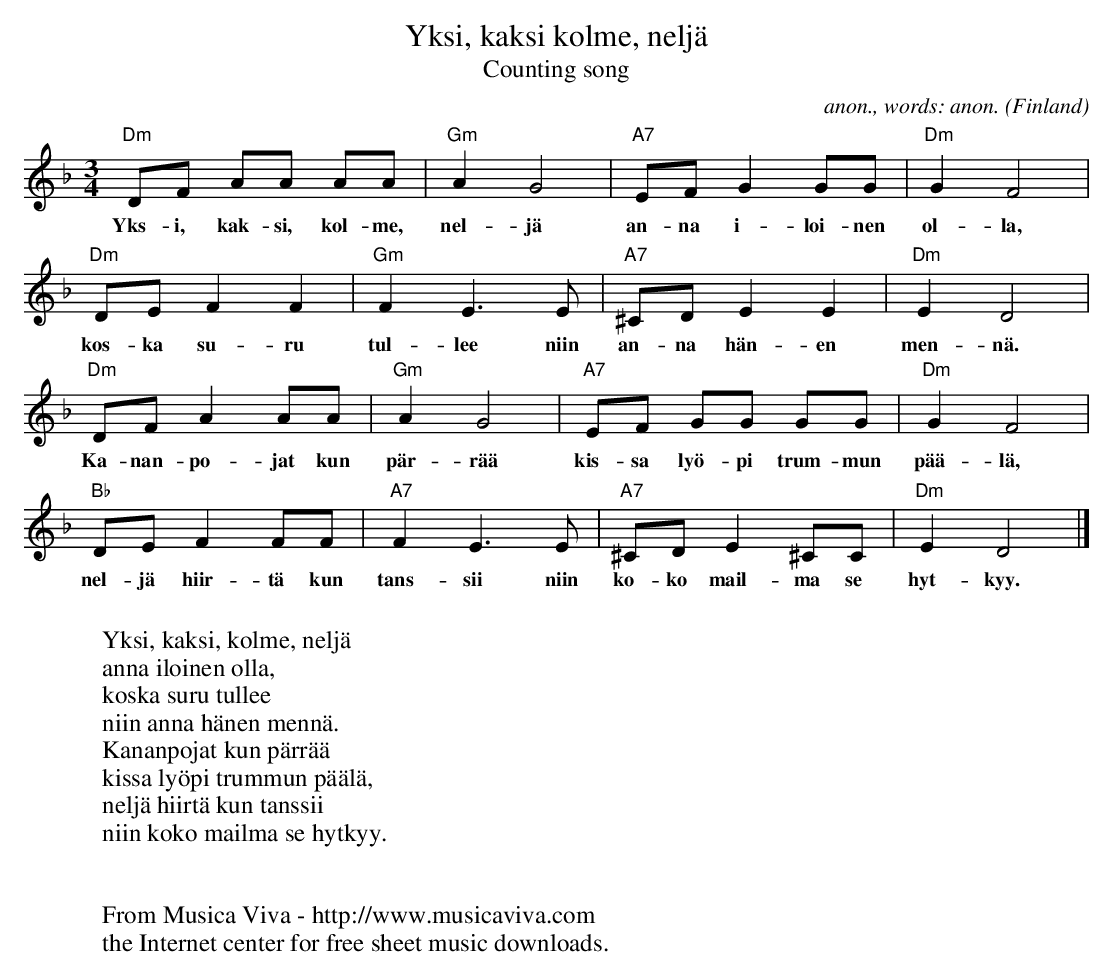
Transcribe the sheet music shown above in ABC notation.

X:1
T:Yksi, kaksi kolme, nelj\"a
T:Counting song
C:anon., words: anon.
O:Finland
M:3/4
L:1/8
K:Dm
"Dm"DF AA AA|"Gm"A2G4|"A7"EF G2 GG|"Dm"G2F4|
w:Yks-i, kak-si, kol-me, nel-j\"a an-na i-loi-nen ol-la,
 "Dm"DE F2 F2|"Gm"F2 E3 E|"A7"^CD E2 E2|"Dm"E2D4|
w:kos-ka su-ru tul-lee niin an-na h\"an-en men-n\"a.
"Dm"DF A2 AA|"Gm"A2G4|"A7"EF GG GG|"Dm"G2F4|
w:Ka-nan-po-jat kun p\"ar-r\"a\"a kis-sa ly\"o-pi trum-mun p\"a\"a-l\"a,
"Bb"DE F2 FF|"A7"F2 E3 E|"A7"^CD E2 ^CC|"Dm"E2D4|]
w:nel-j\"a hiir-t\"a kun tans-sii niin ko-ko mail-ma se hyt-kyy.
W:
W:Yksi, kaksi, kolme, nelj\"a
W:anna iloinen olla,
W:koska suru tullee
W:niin anna h\"anen menn\"a.
W:Kananpojat kun p\"arr\"a\"a
W:kissa ly\"opi trummun p\"a\"al\"a,
W:nelj\"a hiirt\"a kun tanssii
W:niin koko mailma se hytkyy.
W:
W:
W:  From Musica Viva - http://www.musicaviva.com
W:  the Internet center for free sheet music downloads.
